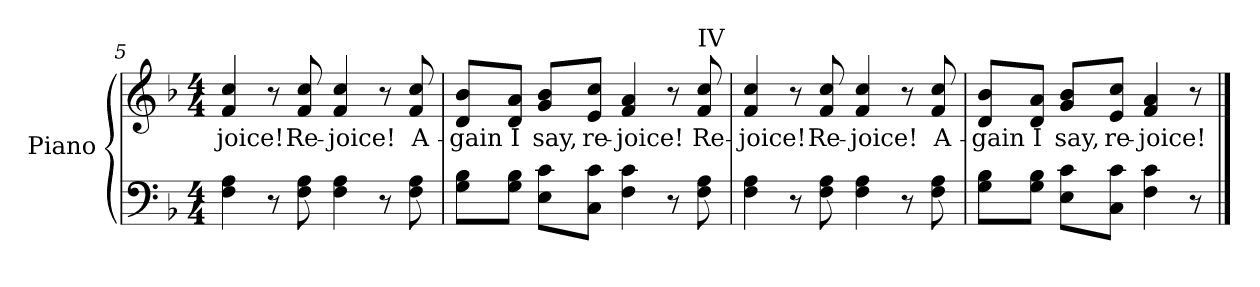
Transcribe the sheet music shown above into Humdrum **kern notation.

**kern	**kern	**text
*part2	*part1	*part1
*staff2	*staff1	*staff1
*I"Piano	*I"Piano	*
*I'Pno.	*I'Pno.	*
*clefF4	*clefG2	*
*k[b-]	*k[b-]	*
*F:	*F:	*
*M4/4	*M4/4	*
=5	=5	=5
!	!	!LO:LY:b:color=#000000
4Fi\ 4Ai	4fi/ 4cci	-joice!
8r	8r	.
!	!	!LO:LY:b:color=#000000
8Fi\ 8Ai	8fi/ 8cci	Re-
!	!	!LO:LY:b:color=#000000
4Fi\ 4Ai	4fi/ 4cci	-joice!
8r	8r	.
!	!	!LO:LY:b:color=#000000
8Fi\ 8Ai	8fi/ 8cci	A-
!!LO:LB:g=z
=6	=6	=6
!	!	!LO:LY:b:color=#000000
8Gi\ 8B-i\L	8di/ 8b-i/L	-gain
!	!	!LO:LY:b:color=#000000
8Gi\ 8B-i\J	8di/ 8ai/J	I
!	!	!LO:LY:b:color=#000000
8Ei\ 8ci\L	8gi/ 8b-i/L	say,
!	!	!LO:LY:b:color=#000000
8Ci\ 8ci\J	8ei/ 8cci/J	re-
!	!	!LO:LY:b:color=#000000
4Fi\ 4ci	4fi/ 4ai	-joice!
8r	8r	.
!	!LO:TX:a:t=IV	!
!	!	!LO:LY:b:color=#000000
8Fi\ 8Ai	8fi/ 8cci	Re-
=7	=7	=7
!	!	!LO:LY:b:color=#000000
4Fi\ 4Ai	4fi/ 4cci	-joice!
8r	8r	.
!	!	!LO:LY:b:color=#000000
8Fi\ 8Ai	8fi/ 8cci	Re-
!	!	!LO:LY:b:color=#000000
4Fi\ 4Ai	4fi/ 4cci	-joice!
8r	8r	.
!	!	!LO:LY:b:color=#000000
8Fi\ 8Ai	8fi/ 8cci	A-
=8	=8	=8
!	!	!LO:LY:b:color=#000000
8Gi\ 8B-i\L	8di/ 8b-i/L	-gain
!	!	!LO:LY:b:color=#000000
8Gi\ 8B-i\J	8di/ 8ai/J	I
!	!	!LO:LY:b:color=#000000
8Ei\ 8ci\L	8gi/ 8b-i/L	say,
!	!	!LO:LY:b:color=#000000
8Ci\ 8ci\J	8ei/ 8cci/J	re-
!	!	!LO:LY:b:color=#000000
4Fi\ 4ci	4fi/ 4ai	-joice!
8r	8r	.
==	==	==
*-	*-	*-
